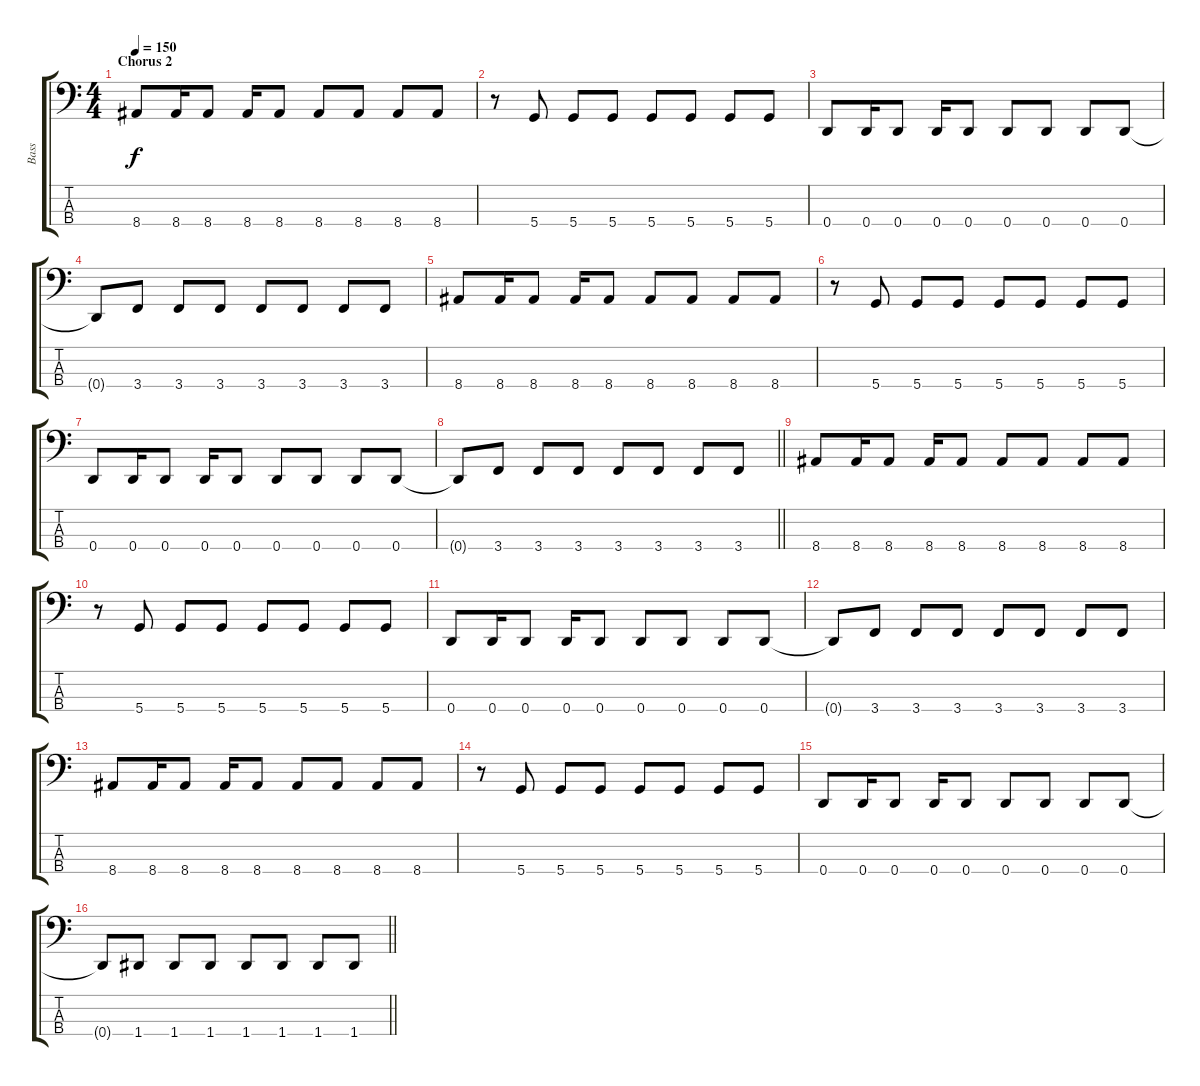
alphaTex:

\track ("Bass" "Bass") {instrument electricbassfinger}
\staff {score tabs}
\tuning (G2 D2 A1 D1) {hide}
\ts (4 4)
\section ("" "Chorus 2")
\tempo 150
\clef f4
\ks c
8.4.8{dy f} 8.4.16 8.4.8 8.4.16 8.4.8 8.4.8 8.4.8 8.4.8 8.4.8 |
r.8 5.4.8 5.4.8 5.4.8 5.4.8 5.4.8 5.4.8 5.4.8 |
0.4.8 0.4.16 0.4.8 0.4.16 0.4.8 0.4.8 0.4.8 0.4.8 0.4.8 |
0.4{t}.8 3.4.8 3.4.8 3.4.8 3.4.8 3.4.8 3.4.8 3.4.8 |
8.4.8 8.4.16 8.4.8 8.4.16 8.4.8 8.4.8 8.4.8 8.4.8 8.4.8 |
r.8 5.4.8 5.4.8 5.4.8 5.4.8 5.4.8 5.4.8 5.4.8 |
0.4.8 0.4.16 0.4.8 0.4.16 0.4.8 0.4.8 0.4.8 0.4.8 0.4.8 |
\barLineRight lightlight
0.4{t}.8 3.4.8 3.4.8 3.4.8 3.4.8 3.4.8 3.4.8 3.4.8 |
8.4.8 8.4.16 8.4.8 8.4.16 8.4.8 8.4.8 8.4.8 8.4.8 8.4.8 |
r.8 5.4.8 5.4.8 5.4.8 5.4.8 5.4.8 5.4.8 5.4.8 |
0.4.8 0.4.16 0.4.8 0.4.16 0.4.8 0.4.8 0.4.8 0.4.8 0.4.8 |
0.4{t}.8 3.4.8 3.4.8 3.4.8 3.4.8 3.4.8 3.4.8 3.4.8 |
8.4.8 8.4.16 8.4.8 8.4.16 8.4.8 8.4.8 8.4.8 8.4.8 8.4.8 |
r.8 5.4.8 5.4.8 5.4.8 5.4.8 5.4.8 5.4.8 5.4.8 |
0.4.8 0.4.16 0.4.8 0.4.16 0.4.8 0.4.8 0.4.8 0.4.8 0.4.8 |
\barLineRight lightlight
0.4{t}.8 1.4.8 1.4.8 1.4.8 1.4.8 1.4.8 1.4.8 1.4.8
